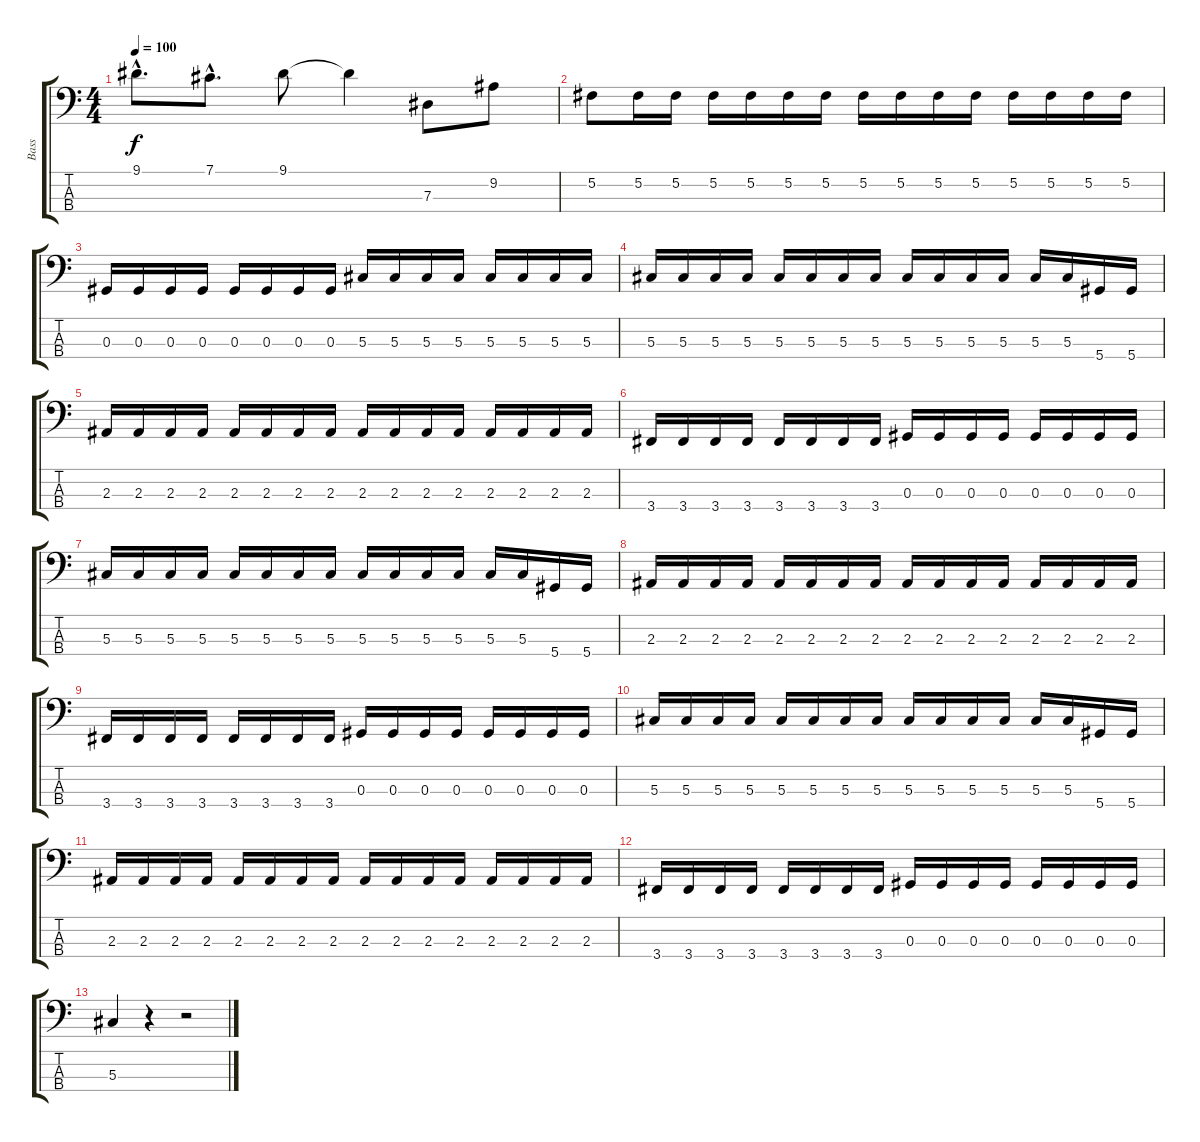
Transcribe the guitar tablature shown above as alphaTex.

\track ("Bass" "Bass") {instrument electricbasspick}
\staff {score tabs}
\tuning (Gb2 Db2 Ab1 Eb1) {hide}
\ts (4 4)
\tempo 100
\clef f4
\ks c
9.1{hac}.8{d dy f} 7.1{hac}.8{d} 9.1.8 9.1{t}.4 7.3.8 9.2.8 |
5.2.8 5.2.16 5.2.16 5.2.16 5.2.16 5.2.16 5.2.16 5.2.16 5.2.16 5.2.16 5.2.16 5.2.16 5.2.16 5.2.16 5.2.16 |
0.3.16 0.3.16 0.3.16 0.3.16 0.3.16 0.3.16 0.3.16 0.3.16 5.3.16 5.3.16 5.3.16 5.3.16 5.3.16 5.3.16 5.3.16 5.3.16 |
5.3.16 5.3.16 5.3.16 5.3.16 5.3.16 5.3.16 5.3.16 5.3.16 5.3.16 5.3.16 5.3.16 5.3.16 5.3.16 5.3.16 5.4.16 5.4.16 |
2.3.16 2.3.16 2.3.16 2.3.16 2.3.16 2.3.16 2.3.16 2.3.16 2.3.16 2.3.16 2.3.16 2.3.16 2.3.16 2.3.16 2.3.16 2.3.16 |
3.4.16 3.4.16 3.4.16 3.4.16 3.4.16 3.4.16 3.4.16 3.4.16 0.3.16 0.3.16 0.3.16 0.3.16 0.3.16 0.3.16 0.3.16 0.3.16 |
5.3.16 5.3.16 5.3.16 5.3.16 5.3.16 5.3.16 5.3.16 5.3.16 5.3.16 5.3.16 5.3.16 5.3.16 5.3.16 5.3.16 5.4.16 5.4.16 |
2.3.16 2.3.16 2.3.16 2.3.16 2.3.16 2.3.16 2.3.16 2.3.16 2.3.16 2.3.16 2.3.16 2.3.16 2.3.16 2.3.16 2.3.16 2.3.16 |
3.4.16 3.4.16 3.4.16 3.4.16 3.4.16 3.4.16 3.4.16 3.4.16 0.3.16 0.3.16 0.3.16 0.3.16 0.3.16 0.3.16 0.3.16 0.3.16 |
5.3.16 5.3.16 5.3.16 5.3.16 5.3.16 5.3.16 5.3.16 5.3.16 5.3.16 5.3.16 5.3.16 5.3.16 5.3.16 5.3.16 5.4.16 5.4.16 |
2.3.16 2.3.16 2.3.16 2.3.16 2.3.16 2.3.16 2.3.16 2.3.16 2.3.16 2.3.16 2.3.16 2.3.16 2.3.16 2.3.16 2.3.16 2.3.16 |
3.4.16 3.4.16 3.4.16 3.4.16 3.4.16 3.4.16 3.4.16 3.4.16 0.3.16 0.3.16 0.3.16 0.3.16 0.3.16 0.3.16 0.3.16 0.3.16 |
5.3.4 r.4 r.2
